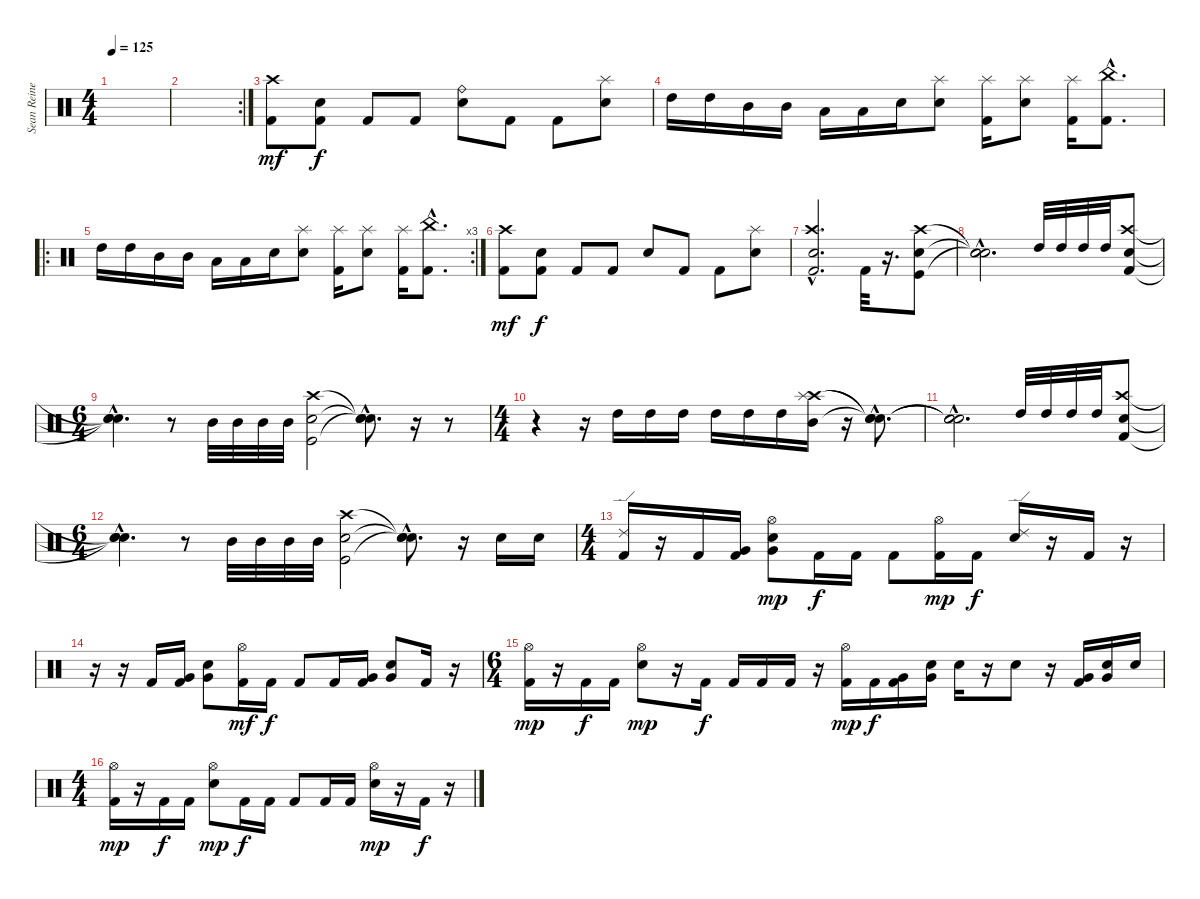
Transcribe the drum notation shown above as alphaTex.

\track ("Sean Reinert" "Sean Reine") {instrument percussion}
\staff {score}
\articulation defaults
\ts (4 4)
\tempo 125
\clef neutral
\ks c
|
\rc 2
|
("Kick (hit) 2" "Crash high (hit)").8{dy mf} ("Kick (hit) 2" "Electric Snare (hit)").8{dy f} "Kick (hit) 2".8 "Kick (hit) 2".8 ("Electric Snare (hit)" "Ride (bell)").8 "Kick (hit) 2".8 "Kick (hit) 2".8 ("Electric Snare (hit)" "Splash (hit)").8 |
"High Tom (hit)".16 "High Tom (hit)".16 "Mid Tom (hit)".16 "Mid Tom (hit)".16 "Low Tom (hit)".16 "Low Tom (hit)".16 "Electric Snare (hit)".16 ("Electric Snare (hit)" "Splash (hit)").8 ("Kick (hit) 2" "Splash (hit)").16 ("Electric Snare (hit)" "Splash (hit)").8 ("Kick (hit) 2" "Splash (hit)").16 ("Kick (hit) 2"{hac} "China (hit)"{hac}).8{d} |
\ro
\rc 3 "High Tom (hit)".16 "High Tom (hit)".16 "Mid Tom (hit)".16 "Mid Tom (hit)".16 "Low Tom (hit)".16 "Low Tom (hit)".16 "Electric Snare (hit)".16
("Electric Snare (hit)" "Splash (hit)").8 ("Kick (hit) 2" "Splash (hit)").16 ("Electric Snare (hit)" "Splash (hit)").8 ("Kick (hit) 2" "Splash (hit)").16 ("Kick (hit) 2"{hac} "China (hit)"{hac}).8{d} |
("Kick (hit) 2" "Crash high (hit)").8{dy mf} ("Kick (hit) 2" "Electric Snare (hit)").8{dy f} "Kick (hit) 2".8 "Kick (hit) 2".8 "Electric Snare (hit)".8 "Kick (hit) 2".8 "Kick (hit) 2".8 ("Electric Snare (hit)" "Splash (hit)").8 |
("Electric Snare (hit)"{hac} "Crash high (hit)"{hac} "Kick (hit) 2"{hac}).2{d} "Kick (hit) 2".32 r.16{d} ("Electric Snare (hit)" "Crash high (hit)" "Kick (hit)").8 |
("Snare (hit)"{hac t} "Snare (hit)"{hac t} "Snare (hit)"{hac t}).2{d} "High Tom (hit)".32 "High Tom (hit)".32 "High Tom (hit)".32 "High Tom (hit)".32 ("Electric Snare (hit)" "Crash high (hit)" "Kick (hit) 2").8 |
\ts (6 4)
("Snare (hit)"{hac t} "Snare (hit)"{hac t} "Snare (hit)"{hac t}).4{d} r.8 "Mid Tom (hit)".32 "Mid Tom (hit)".32 "Mid Tom (hit)".32 "Mid Tom (hit)".32 ("Electric Snare (hit)" "Crash high (hit)" "Kick (hit)").2 ("Snare (hit)"{hac t} "Snare (hit)"{hac t} "Snare (hit)"{hac t}).8{d} r.16 r.8 |
\ts (4 4)
r.4 r.16 "High Tom (hit)".16 "High Tom (hit)".16 "High Tom (hit)".16 "High Tom (hit)".16 "High Tom (hit)".16 "High Tom (hit)".16 ("Mid Tom (hit)" "Crash high (hit)" "Splash (hit)").16 r.16 ("Snare (hit)"{hac t} "Snare (hit)"{hac t} "Snare (hit)"{hac t}).8{d} |
("Snare (hit)"{hac t} "Snare (hit)"{hac t} "Snare (hit)"{hac t}).2{d} "High Tom (hit)".32 "High Tom (hit)".32 "High Tom (hit)".32 "High Tom (hit)".32 ("Electric Snare (hit)" "Crash high (hit)" "Kick (hit) 2").8 |
\ts (6 4)
("Snare (hit)"{hac t} "Snare (hit)"{hac t} "Snare (hit)"{hac t}).4{d} r.8 "Mid Tom (hit)".32 "Mid Tom (hit)".32 "Mid Tom (hit)".32 "Mid Tom (hit)".32 ("Electric Snare (hit)" "Crash high (hit)" "Kick (hit)").2 ("Snare (hit)"{hac t} "Snare (hit)"{hac t} "Snare (hit)"{hac t}).8{d} r.16 "Electric Snare (hit)".16 "Electric Snare (hit)".16 |
\ts (4 4)
("Kick (hit) 2" "Ride (edge) 2").16 r.16 "Kick (hit) 2".16 ("Kick (hit) 2" "Very Low Tom (hit)").16 ("Electric Snare (hit)" "Very Low Tom (hit)" "Hi-Hat (open)").8{dy mp} "Kick (hit) 2".16{dy f} "Kick (hit) 2".16 "Kick (hit) 2".8 ("Kick (hit) 2" "Hi-Hat (open)").16{dy mp} "Kick (hit) 2".16{dy f} ("Electric Snare (hit)" "Ride (edge) 2").16 r.16 "Kick (hit) 2".16 r.16 |
r.16 r.16 "Kick (hit) 2".16 ("Kick (hit) 2" "Very Low Tom (hit)").16 ("Electric Snare (hit)" "Very Low Tom (hit)").8 ("Kick (hit) 2" "Hi-Hat (open)").16{dy mf} "Kick (hit) 2".16{dy f} "Kick (hit) 2".8 "Kick (hit) 2".16 ("Kick (hit) 2" "Very Low Tom (hit)").16 ("Electric Snare (hit)" "Very Low Tom (hit)").8 "Kick (hit) 2".16 r.16 |
\ts (6 4)
("Kick (hit) 2" "Hi-Hat (open)").16{dy mp} r.16 "Kick (hit) 2".16{dy f} "Kick (hit) 2".16 ("Electric Snare (hit)" "Hi-Hat (open)").8{dy mp} r.16 "Kick (hit) 2".16{dy f} "Kick (hit) 2".16 "Kick (hit) 2".16 "Kick (hit) 2".16 r.16 ("Kick (hit) 2" "Hi-Hat (open)").16{dy mp} "Kick (hit) 2".16{dy f} ("Kick (hit) 2" "Very Low Tom (hit)").16 ("Electric Snare (hit)" "Very Low Tom (hit)").16 "Electric Snare (hit)".16 r.16 "Electric Snare (hit)".8 r.16 ("Kick (hit) 2" "Very Low Tom (hit)").16 ("Electric Snare (hit)" "Very Low Tom (hit)").16 "Electric Snare (hit)".16 |
\ts (4 4)
("Kick (hit) 2" "Hi-Hat (open)").16{dy mp} r.16 "Kick (hit) 2".16{dy f} "Kick (hit) 2".16 ("Electric Snare (hit)" "Hi-Hat (open)").8{dy mp} "Kick (hit) 2".16{dy f} "Kick (hit) 2".16 "Kick (hit) 2".8 "Kick (hit) 2".16 "Kick (hit) 2".16 ("Electric Snare (hit)" "Hi-Hat (open)").16{dy mp} r.16 "Kick (hit) 2".16{dy f} r.16
